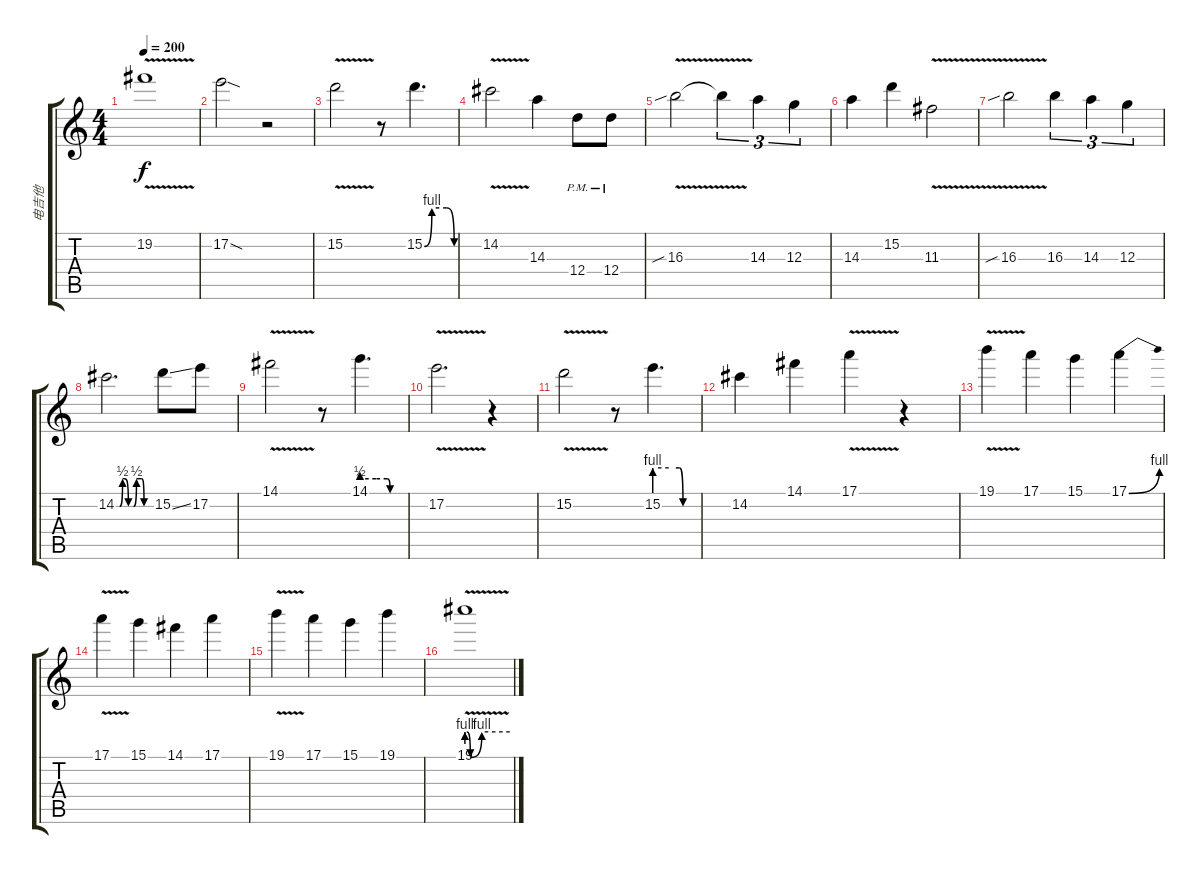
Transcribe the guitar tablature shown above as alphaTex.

\track ("电吉他" "电吉他") {instrument distortionguitar}
\staff {score tabs}
\tuning (E4 B3 G3 D3 A2 E2) {hide}
\ts (4 4)
\tempo 200
\clef g2
\ks c
19.2{v}.1{dy f} |
17.2{sod}.2 r.2 |
15.2{v}.2 r.8 15.2{be (custom 0 0 15 4 30 4 45 4 60 0)}.4{d} |
14.2{v}.2 14.3.4 12.4{pm}.8 12.4{pm}.8 |
16.3{v sib}.2 16.3{t}.4{tu (3 2)} 14.3.4{tu (3 2)} 12.3.4{tu (3 2)} |
14.3.4 15.2.4 11.3{v}.2 |
16.3{v sib}.2 16.3.4{tu (3 2)} 14.3.4{tu (3 2)} 12.3.4{tu (3 2)} |
14.2{be (custom 0 0 6 0 11 2 15 2 21 0 30 0 35 2 44 2 48 0 60 0)}.2{d} 15.2{ss}.8 17.2.8 |
14.1{v}.2 r.8 14.1{be (custom 0 2 20 2 36 2 40 0 60 0)}.4{d} |
17.2{v}.2{d} r.4 |
15.2{v}.2 r.8 15.2{be (custom 0 4 20 4 35 4 40 0 60 0)}.4{d} |
14.2.4 14.1.4 17.1{v}.4 r.4 |
19.1{v}.4 17.1.4 15.1.4 17.1{be (bend 0 0 60 4)}.4 |
17.1{v}.4 15.1.4 14.1.4 17.1.4 |
19.1{v}.4 17.1.4 15.1.4 19.1.4 |
19.1{be (custom 0 4 5 0 21 4 40 4 60 4) v}.1
